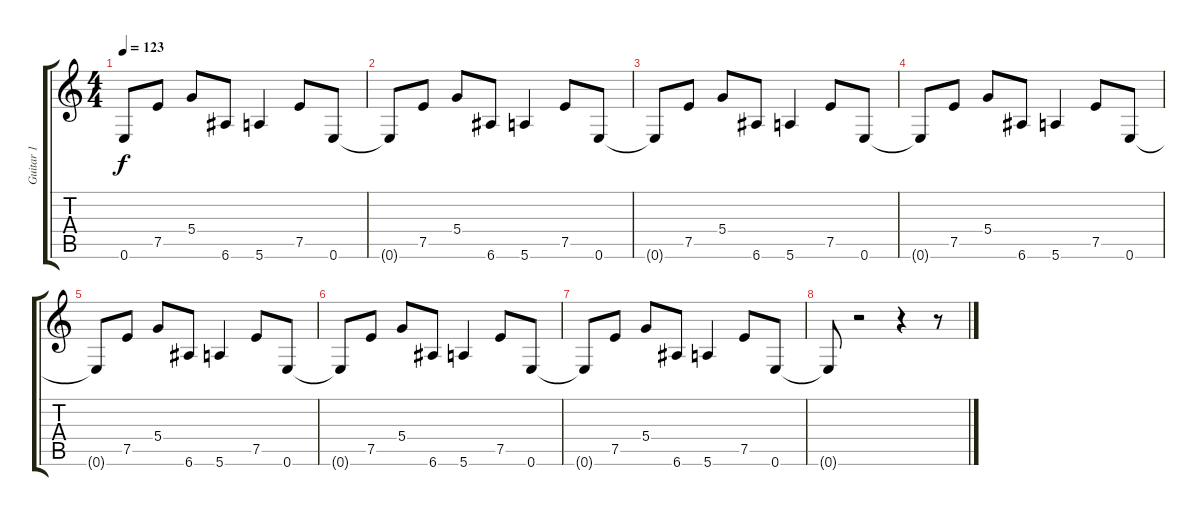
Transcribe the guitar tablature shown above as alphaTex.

\track ("Guitar 1" "Guitar 1") {instrument electricguitarclean}
\staff {score tabs}
\tuning (E4 B3 G3 D3 A2 E2) {hide}
\ts (4 4)
\tempo 123
\clef g2
\ks c
0.6{t}.8{dy f} 7.5.8 5.4.8 6.6.8 5.6.4 7.5.8 0.6.8 |
0.6{t}.8 7.5.8 5.4.8 6.6.8 5.6.4 7.5.8 0.6.8 |
0.6{t}.8 7.5.8 5.4.8 6.6.8 5.6.4 7.5.8 0.6.8 |
0.6{t}.8 7.5.8 5.4.8 6.6.8 5.6.4 7.5.8 0.6.8 |
0.6{t}.8 7.5.8 5.4.8 6.6.8 5.6.4 7.5.8 0.6.8 |
0.6{t}.8 7.5.8 5.4.8 6.6.8 5.6.4 7.5.8 0.6.8 |
0.6{t}.8 7.5.8 5.4.8 6.6.8 5.6.4 7.5.8 0.6.8 |
0.6{t}.8 r.2 r.4 r.8
